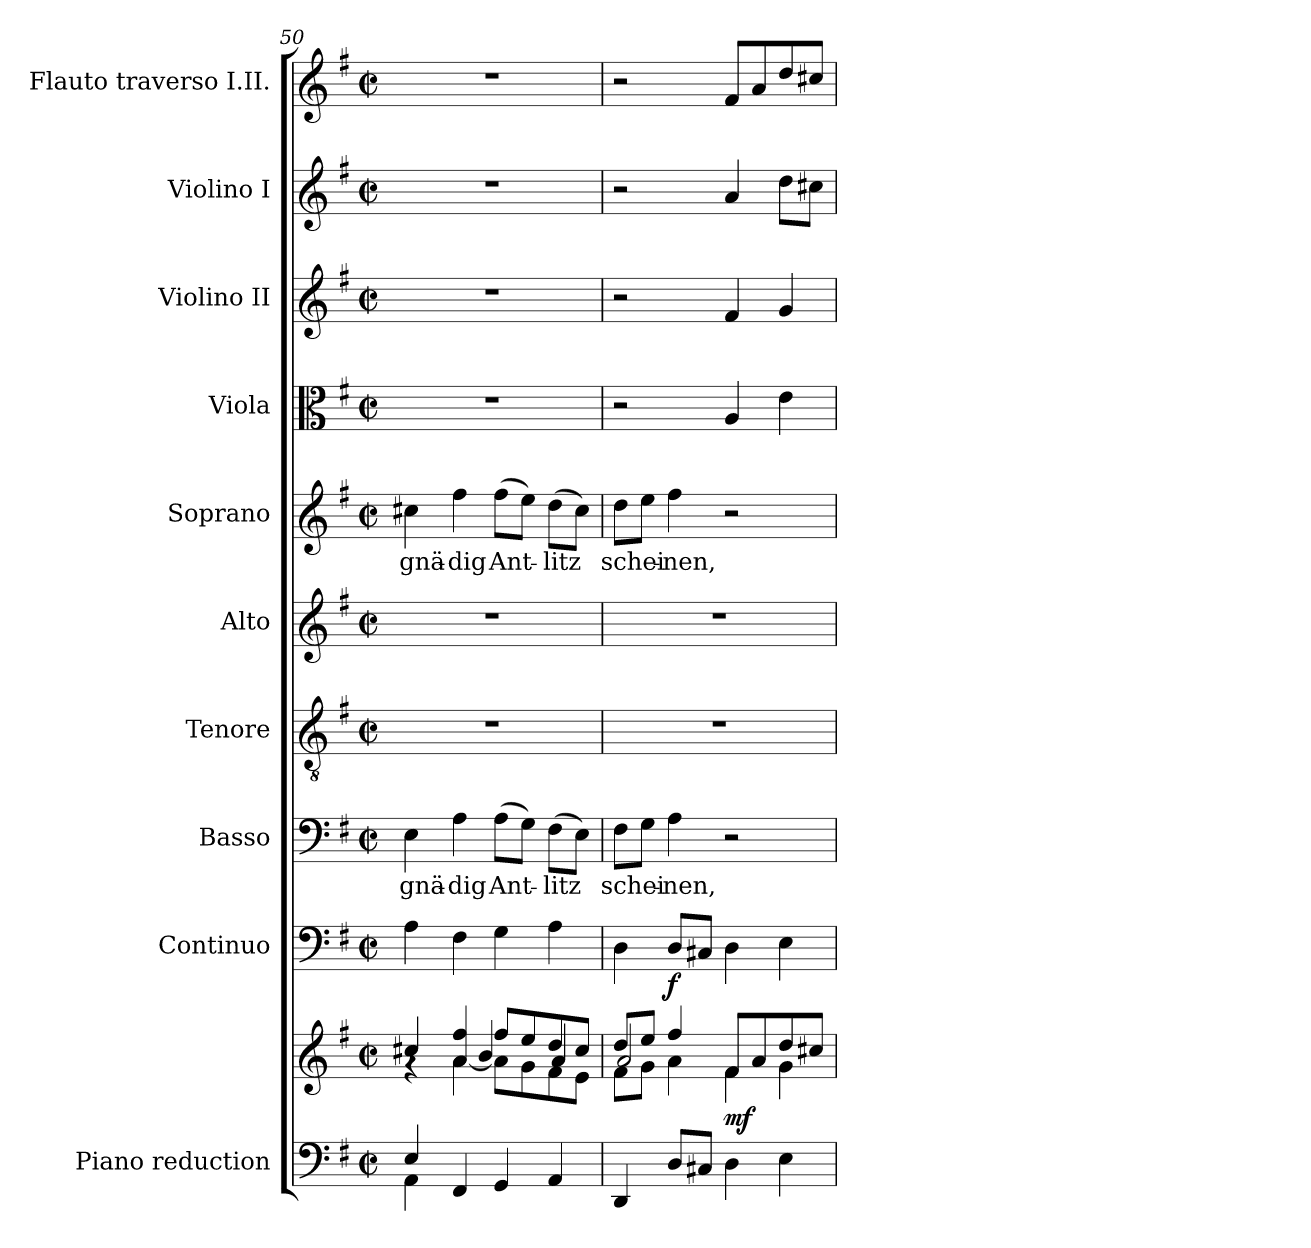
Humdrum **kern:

**kern	**kern	**dynam	**kern	**dynam	**kern	**text	**kern	**kern	**kern	**text	**kern	**kern	**kern	**kern
*part10	*part10	*part10	*part9	*part9	*part8	*part8	*part7	*part6	*part5	*part5	*part4	*part3	*part2	*part1
*staff11	*staff10	*staff10/11	*staff9	*staff9	*staff8	*staff8	*staff7	*staff6	*staff5	*staff5	*staff4	*staff3	*staff2	*staff1
*I"Piano reduction	*	*	*I"Continuo	*	*I"Basso	*	*I"Tenore	*I"Alto	*I"Soprano	*	*I"Viola	*I"Violino II	*I"Violino I	*I"Flauto traverso I.II.
*I'Pno	*	*	*	*	*	*	*	*	*	*	*I'Vla	*I'Vln	*I'Vln	*I'Fl
*clefF4	*clefG2	*	*clefF4	*	*clefF4	*	*clefGv2	*clefG2	*clefG2	*	*clefC3	*clefG2	*clefG2	*clefG2
*k[f#]	*k[f#]	*	*k[f#]	*	*k[f#]	*	*k[f#]	*k[f#]	*k[f#]	*	*k[f#]	*k[f#]	*k[f#]	*k[f#]
*M2/2	*M2/2	*	*M2/2	*	*M2/2	*	*M2/2	*M2/2	*M2/2	*	*M2/2	*M2/2	*M2/2	*M2/2
*met(c|)	*met(c|)	*	*met(c|)	*	*met(c|)	*	*met(c|)	*met(c|)	*met(c|)	*	*met(c|)	*met(c|)	*met(c|)	*met(c|)
=50	=50	=50	=50	=50	=50	=50	=50	=50	=50	=50	=50	=50	=50	=50
*^	*^	*	*	*	*	*	*	*	*	*	*	*	*	*
*	*	*	*^	*	*	*	*	*	*	*	*	*	*	*	*	*
!	!	!	!	!	!	!	!	!	!LO:LY:b	!	!	!	!LO:LY:b	!	!	!	!
4E/	4AA\	4cc#X/	4rg	2ryy	.	4A\	.	4E\	gnä-	1r	1r	4cc#X\	gnä-	1r	1r	1r	1r
!	!	!	!	!	!	!	!	!	!LO:LY:b	!	!	!	!LO:LY:b	!	!	!	!
4ryy	4FF#/	4a/ 4ff#/	[4a\	.	.	4F#\	.	4A\	-dig	.	.	4ff#\	-dig	.	.	.	.
!	!	!	!	!	!	!	!	!	!LO:LY:b	!	!	!	!LO:LY:b	!	!	!	!
2ryy	4GG/	8ff#/L	8a\L]	4b/	.	4G\	.	(>8A\L	Ant-	.	.	(>8ff#\L	Ant-	.	.	.	.
.	.	8ee/	8g\	.	.	.	.	8G\J)	.	.	.	8ee\J)	.	.	.	.	.
!	!	!	!	!	!	!	!	!	!LO:LY:b	!	!	!	!LO:LY:b	!	!	!	!
.	4AA/	8dd/	8f#\	4a/	.	4A\	.	(>8F#\L	-litz	.	.	(>8dd\L	-litz	.	.	.	.
.	.	8cc#/J	8e\J	.	.	.	.	8E\J)	.	.	.	8cc#\J)	.	.	.	.	.
*v	*v	*	*	*	*	*	*	*	*	*	*	*	*	*	*	*	*
=51	=51	=51	=51	=51	=51	=51	=51	=51	=51	=51	=51	=51	=51	=51	=51	=51
!	!	!	!	!	!	!	!	!LO:LY:b	!	!	!	!LO:LY:b	!	!	!	!
4DD/	8dd/L	8f#\L	2a/	.	4D\	.	8F#\L	schei-	1r	1r	8dd\L	schei-	2r	2r	2r	2r
.	8ee/J	8g\J	.	.	.	.	8G\J	.	.	.	8ee\J	.	.	.	.	.
!	!	!	!	!	!	!LO:DY:b	!	!LO:LY:b	!	!	!	!LO:LY:b	!	!	!	!
8D/L	4ff#/	4a\	.	.	8D/L	f	4A\	-nen,	.	.	4ff#\	-nen,	.	.	.	.
8C#X/J	.	.	.	.	8C#X/J	.	.	.	.	.	.	.	.	.	.	.
!	!	!	!	!LO:DY:b	!	!	!	!	!	!	!	!	!	!	!	!
4D\	8f#/L	4f#\	2ryy	mf	4D\	.	2r	.	.	.	2r	.	4A/	4f#/	4a/	8f#/L
.	8a/	.	.	.	.	.	.	.	.	.	.	.	.	.	.	8a/
4E\	8dd/	4g\	.	.	4E\	.	.	.	.	.	.	.	4e\	4g/	8dd\L	8dd/
.	8cc#X/J	.	.	.	.	.	.	.	.	.	.	.	.	.	8cc#X\J	8cc#X/J
*	*v	*v	*v	*	*	*	*	*	*	*	*	*	*	*	*	*
=	=	=	=	=	=	=	=	=	=	=	=	=	=	=
*-	*-	*-	*-	*-	*-	*-	*-	*-	*-	*-	*-	*-	*-	*-
